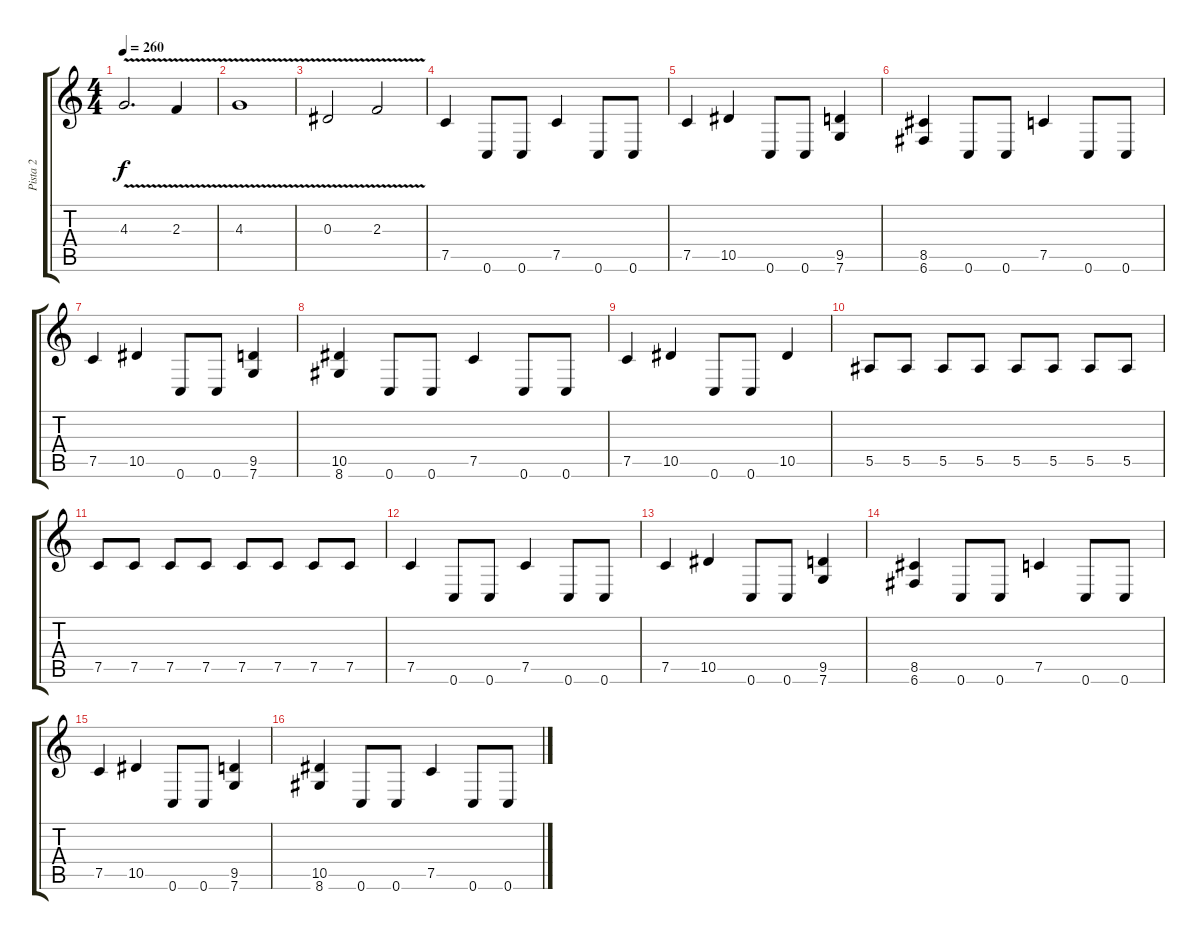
\track ("Pista 2" "Pista 2") {instrument distortionguitar}
\staff {score tabs}
\tuning (C4 G3 Eb3 Bb2 F2 C2) {hide}
\ts (4 4)
\tempo 260
\clef g2
\ks c
4.3{v}.2{d dy f} 2.3{v}.4 |
4.3{v}.1 |
0.3{v}.2 2.3{v}.2 |
7.5.4 0.6.8 0.6.8 7.5.4 0.6.8 0.6.8 |
7.5.4 10.5.4 0.6.8 0.6.8 (9.5 7.6).4 |
(8.5 6.6).4 0.6.8 0.6.8 7.5.4 0.6.8 0.6.8 |
7.5.4 10.5.4 0.6.8 0.6.8 (9.5 7.6).4 |
(10.5 8.6).4 0.6.8 0.6.8 7.5.4 0.6.8 0.6.8 |
7.5.4 10.5.4 0.6.8 0.6.8 10.5.4 |
5.5.8 5.5.8 5.5.8 5.5.8 5.5.8 5.5.8 5.5.8 5.5.8 |
7.5.8 7.5.8 7.5.8 7.5.8 7.5.8 7.5.8 7.5.8 7.5.8 |
7.5.4 0.6.8 0.6.8 7.5.4 0.6.8 0.6.8 |
7.5.4 10.5.4 0.6.8 0.6.8 (9.5 7.6).4 |
(8.5 6.6).4 0.6.8 0.6.8 7.5.4 0.6.8 0.6.8 |
7.5.4 10.5.4 0.6.8 0.6.8 (9.5 7.6).4 |
(10.5 8.6).4 0.6.8 0.6.8 7.5.4 0.6.8 0.6.8
